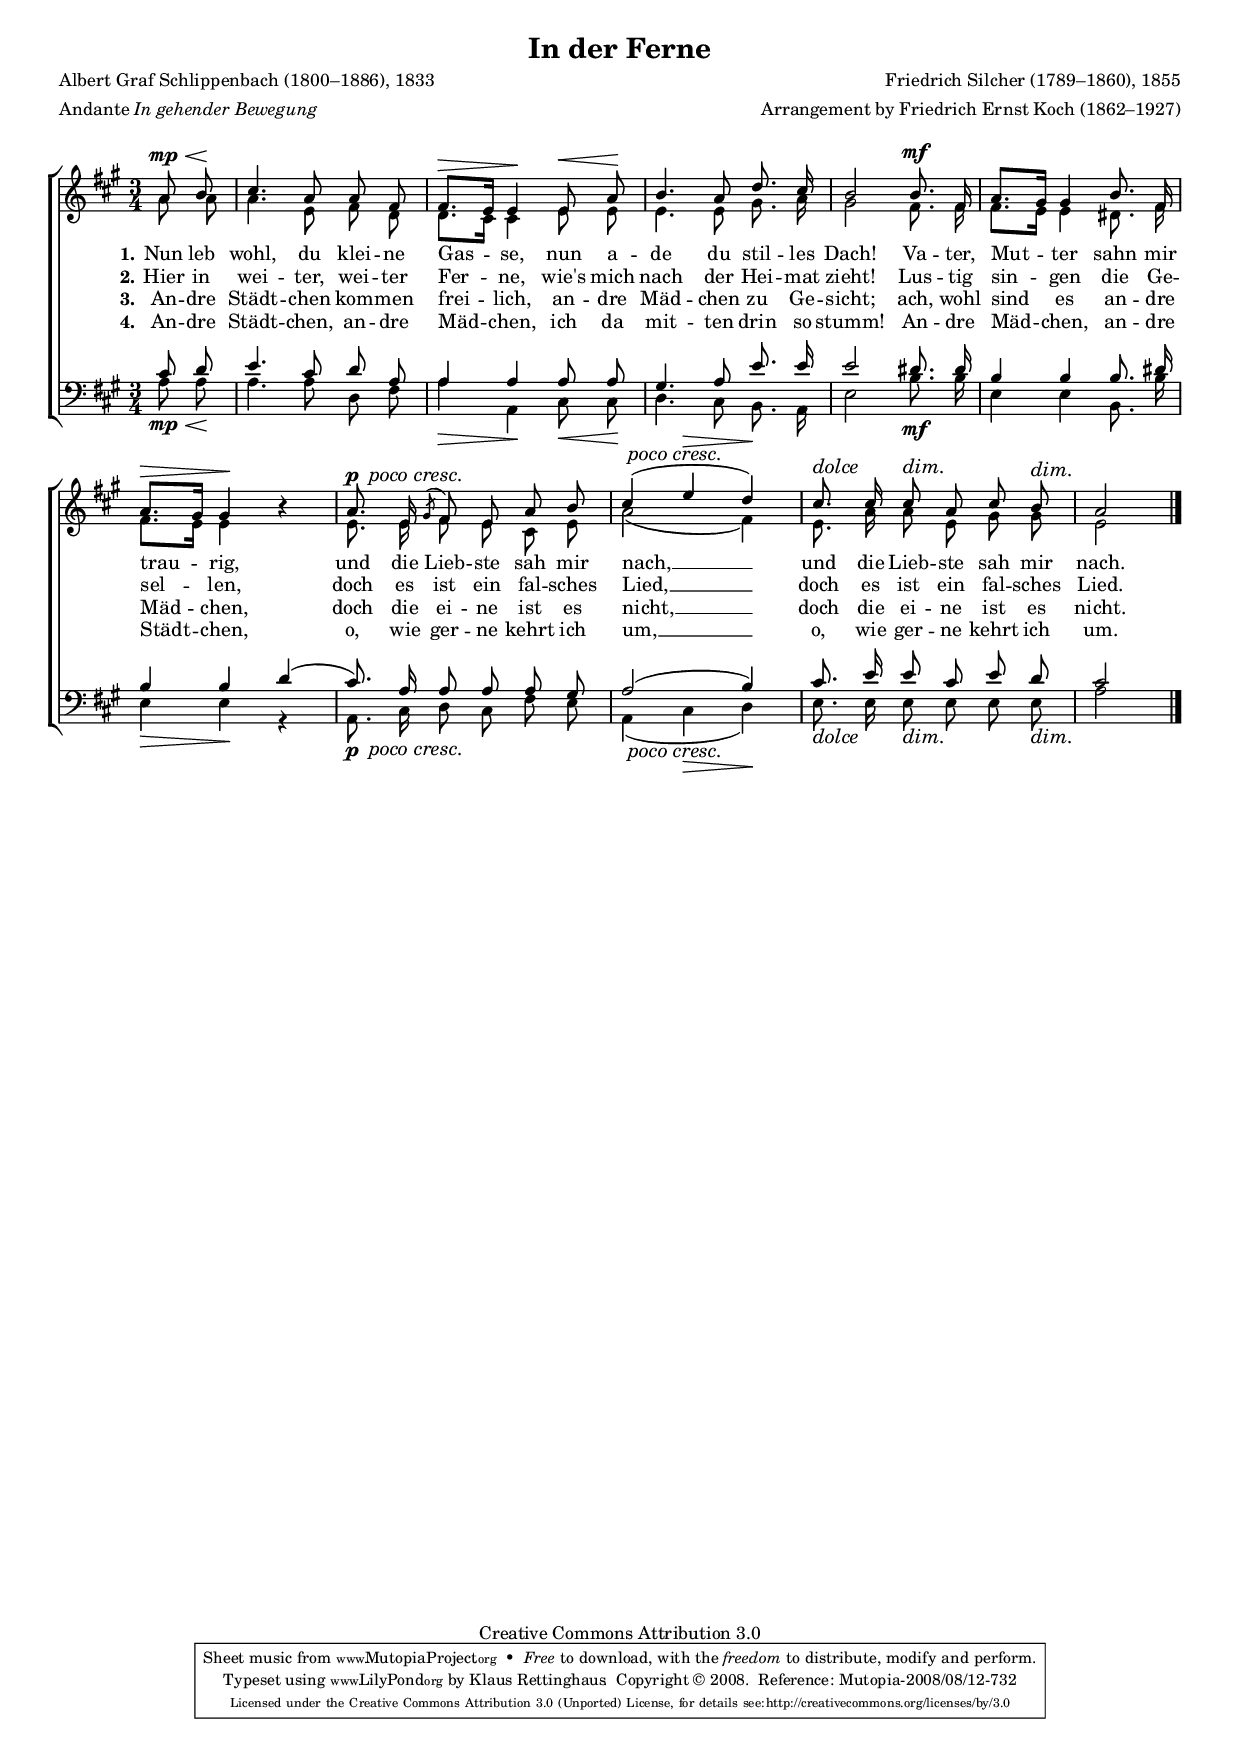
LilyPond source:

#(set-global-staff-size 15.5) 
#(ly:set-option 'point-and-click #f) 

\version "2.10" 

global = { \key a \major \time 3/4 \tempo 4=66 } 

SFerne = \relative a' 
{ 
\partial 4 
a8\mp\< b\! cis4. a8 a fis fis8.[\> e16] e4\! 
e8\< a\! b4. a8 d8. cis16 b2 
b8.\mf fis16 a8.[ gis16] gis4 
b8. fis16 a8.[\> gis16] gis4\! \oneVoice r \voiceOne 
\set crescendoText = \markup { \italic " poco cresc." } 
\set crescendoSpanner = #'dashed-line 
a8.\p\< e16 \acciaccatura gis8 fis e a b\! cis4(\< e\> d)\! 
\setTextDim 
cis8.^\markup{\large\italic{dolce}} cis16 cis8\> a cis b\> a2\! 
\bar "|." 
} 

AFerne = \relative a' 
{ 
\partial 4 
a8 a a4. e8 fis d d8.[ cis16] cis4 
e8 e e4. e8 gis8. a16 gis2 
fis8. fis16 fis8.[ e16] e4 
dis8. fis16 fis8.[ e16] e4 s 
e8. e16 fis8 e cis e a2( fis4) 
e8. a16 a8 e gis gis e2 
\bar "|." 
} 

TFerne = \relative a 
{ 
\partial 4 
cis8 d e4. cis8 d a a4 a 
a8 a gis4. a8 e'8. e16 e2 
dis8. dis16 b4 b 
b8. dis16 b4 b 
d4( cis8.) a16 a8 a a gis a2( b4) 
cis8. e16 e8 cis e d cis2 
\bar "|." 
} 

BFerne = \relative a 
{ 
\partial 4 
a8\mp\< a\! a4. a8 d, fis a4\> a,\! 
cis8\< cis\! d4. cis8 b8. a16 e'2 
b'8.\mf b16 e,4 e 
b8. b'16 e,4\> e4\! r 
\set crescendoText = \markup { \italic " poco cresc." } 
\set crescendoSpanner = #'dashed-line 
a,8.\p\< cis16 d8 cis fis e\! a,4(\< cis\> d)\! 
\setTextDim 
e8._\markup{\large\italic{dolce}}  e16 e8\> e e e\> a2\! 
\bar "|." 
} 


LFerneA = \lyricmode {
\set stanza = "1." 
Nun leb wohl, du klei -- ne Gas -- se, 
nun a -- de du stil -- les Dach! 
Va -- ter, Mut -- ter sahn mir trau -- rig, 
und die Lieb -- ste sah mir nach, __ 
und die Lieb -- ste sah mir nach. 
}

LFerneB = \lyricmode {
\set stanza = "2." 
Hier in wei -- ter, wei -- ter Fer -- ne, 
wie's mich nach der Hei -- mat zieht! 
Lus -- tig sin -- gen die Ge -- sel -- len, 
doch es ist ein fal -- sches Lied, __ 
doch es ist ein fal -- sches Lied. 
}

LFerneC = \lyricmode {
\set stanza = "3." 
An -- dre Städt -- chen kom -- men frei -- lich, 
an -- dre Mäd -- chen zu Ge -- sicht; 
ach, wohl sind es an -- dre Mäd -- chen, 
doch die ei -- ne ist es nicht, __ 
doch die ei -- ne ist es nicht. 
}

LFerneD = \lyricmode {
\set stanza = "4." 
An -- dre Städt -- chen, an -- dre Mäd -- chen, 
ich da mit -- ten drin so stumm! 
An -- dre Mäd -- chen, an -- dre Städt -- chen, 
o, wie ger -- ne kehrt ich um, __ 
o, wie ger -- ne kehrt ich um. 
}

%--------------------

\header {
 kaisernumber = "225"
 comment = ""
 footnote = ""
 
 title = "In der Ferne"
 subtitle = ""
 composer = "Friedrich Silcher (1789–1860), 1855"
 opus = ""
 meter = \markup {Andante \italic {In gehender Bewegung}}
 arranger = "Arrangement by Friedrich Ernst Koch (1862–1927)"
 poet = "Albert Graf Schlippenbach (1800–1886), 1833"
 
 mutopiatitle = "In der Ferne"
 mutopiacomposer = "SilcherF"
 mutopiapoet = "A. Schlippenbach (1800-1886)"
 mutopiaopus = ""
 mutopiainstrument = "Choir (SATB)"
 date = "1855"
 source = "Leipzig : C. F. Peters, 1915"
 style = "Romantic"
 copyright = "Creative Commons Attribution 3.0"
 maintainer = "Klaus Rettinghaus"
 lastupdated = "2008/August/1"
 
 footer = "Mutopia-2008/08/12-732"
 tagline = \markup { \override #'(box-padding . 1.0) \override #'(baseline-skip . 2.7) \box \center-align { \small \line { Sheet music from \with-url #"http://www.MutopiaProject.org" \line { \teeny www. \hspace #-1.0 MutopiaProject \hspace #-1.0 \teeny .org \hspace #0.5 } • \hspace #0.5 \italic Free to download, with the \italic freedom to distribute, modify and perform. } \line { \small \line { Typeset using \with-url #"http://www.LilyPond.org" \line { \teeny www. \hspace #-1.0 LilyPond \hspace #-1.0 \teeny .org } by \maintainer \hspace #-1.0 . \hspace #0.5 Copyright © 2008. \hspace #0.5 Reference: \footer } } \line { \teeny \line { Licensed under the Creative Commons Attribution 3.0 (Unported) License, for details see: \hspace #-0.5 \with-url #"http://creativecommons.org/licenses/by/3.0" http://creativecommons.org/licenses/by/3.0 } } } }
} 

\score {
{
\context ChoirStaff 
	<< 
	\context Staff = women 
	<< 
	\set Staff.midiInstrument = "voice oohs" 
			\clef "G" 
			\context Voice = Sopran { \voiceOne 
				<< 
				\autoBeamOff 
				\dynamicUp 
				{ \global \SFerne } 
				>> } 
			\context Voice = Alt { \voiceTwo 
 				<< 
				\autoBeamOff 
				\dynamicDown 
				{ \global \AFerne } 
				>> } 
			>> 
	\context Lyrics = verseone 
	\context Lyrics = versetwo 
	\context Lyrics = versethree 
	\context Lyrics = versefour 
	\context Staff = men 
	<< 
	\set Staff.midiInstrument = "voice oohs" 
			\clef "F" 
			\context Voice = Tenor { \voiceOne 
				<< 
				\autoBeamOff 
				\dynamicUp 
				{ \global \TFerne } 
				>> } 
			\context Voice = Bass { \voiceTwo 
				<< 
				\autoBeamOff 
				\dynamicDown 
				{ \global \BFerne } 
				>> } 
		>> 
	\context Lyrics = verseone \lyricsto Sopran \LFerneA 
	\context Lyrics = versetwo \lyricsto Sopran \LFerneB 
	\context Lyrics = versethree \lyricsto Sopran \LFerneC 
	\context Lyrics = versefour \lyricsto Sopran \LFerneD 
	>> 
}

\layout {
indent = 0.0\cm
\context {\Score 
\remove "Bar_number_engraver"
\override MetronomeMark #'transparent = ##t 
\override DynamicTextSpanner #'dash-period = #-1.0 
\override BreathingSign #'text = #(make-musicglyph-markup "scripts.rvarcomma") 
}
\context {\Staff 
\override VerticalAxisGroup #'minimum-Y-extent = #'(-1 . 1) 
}
}

\midi {
\context { \Voice 
\remove "Dynamic_performer" 
}
}

}
